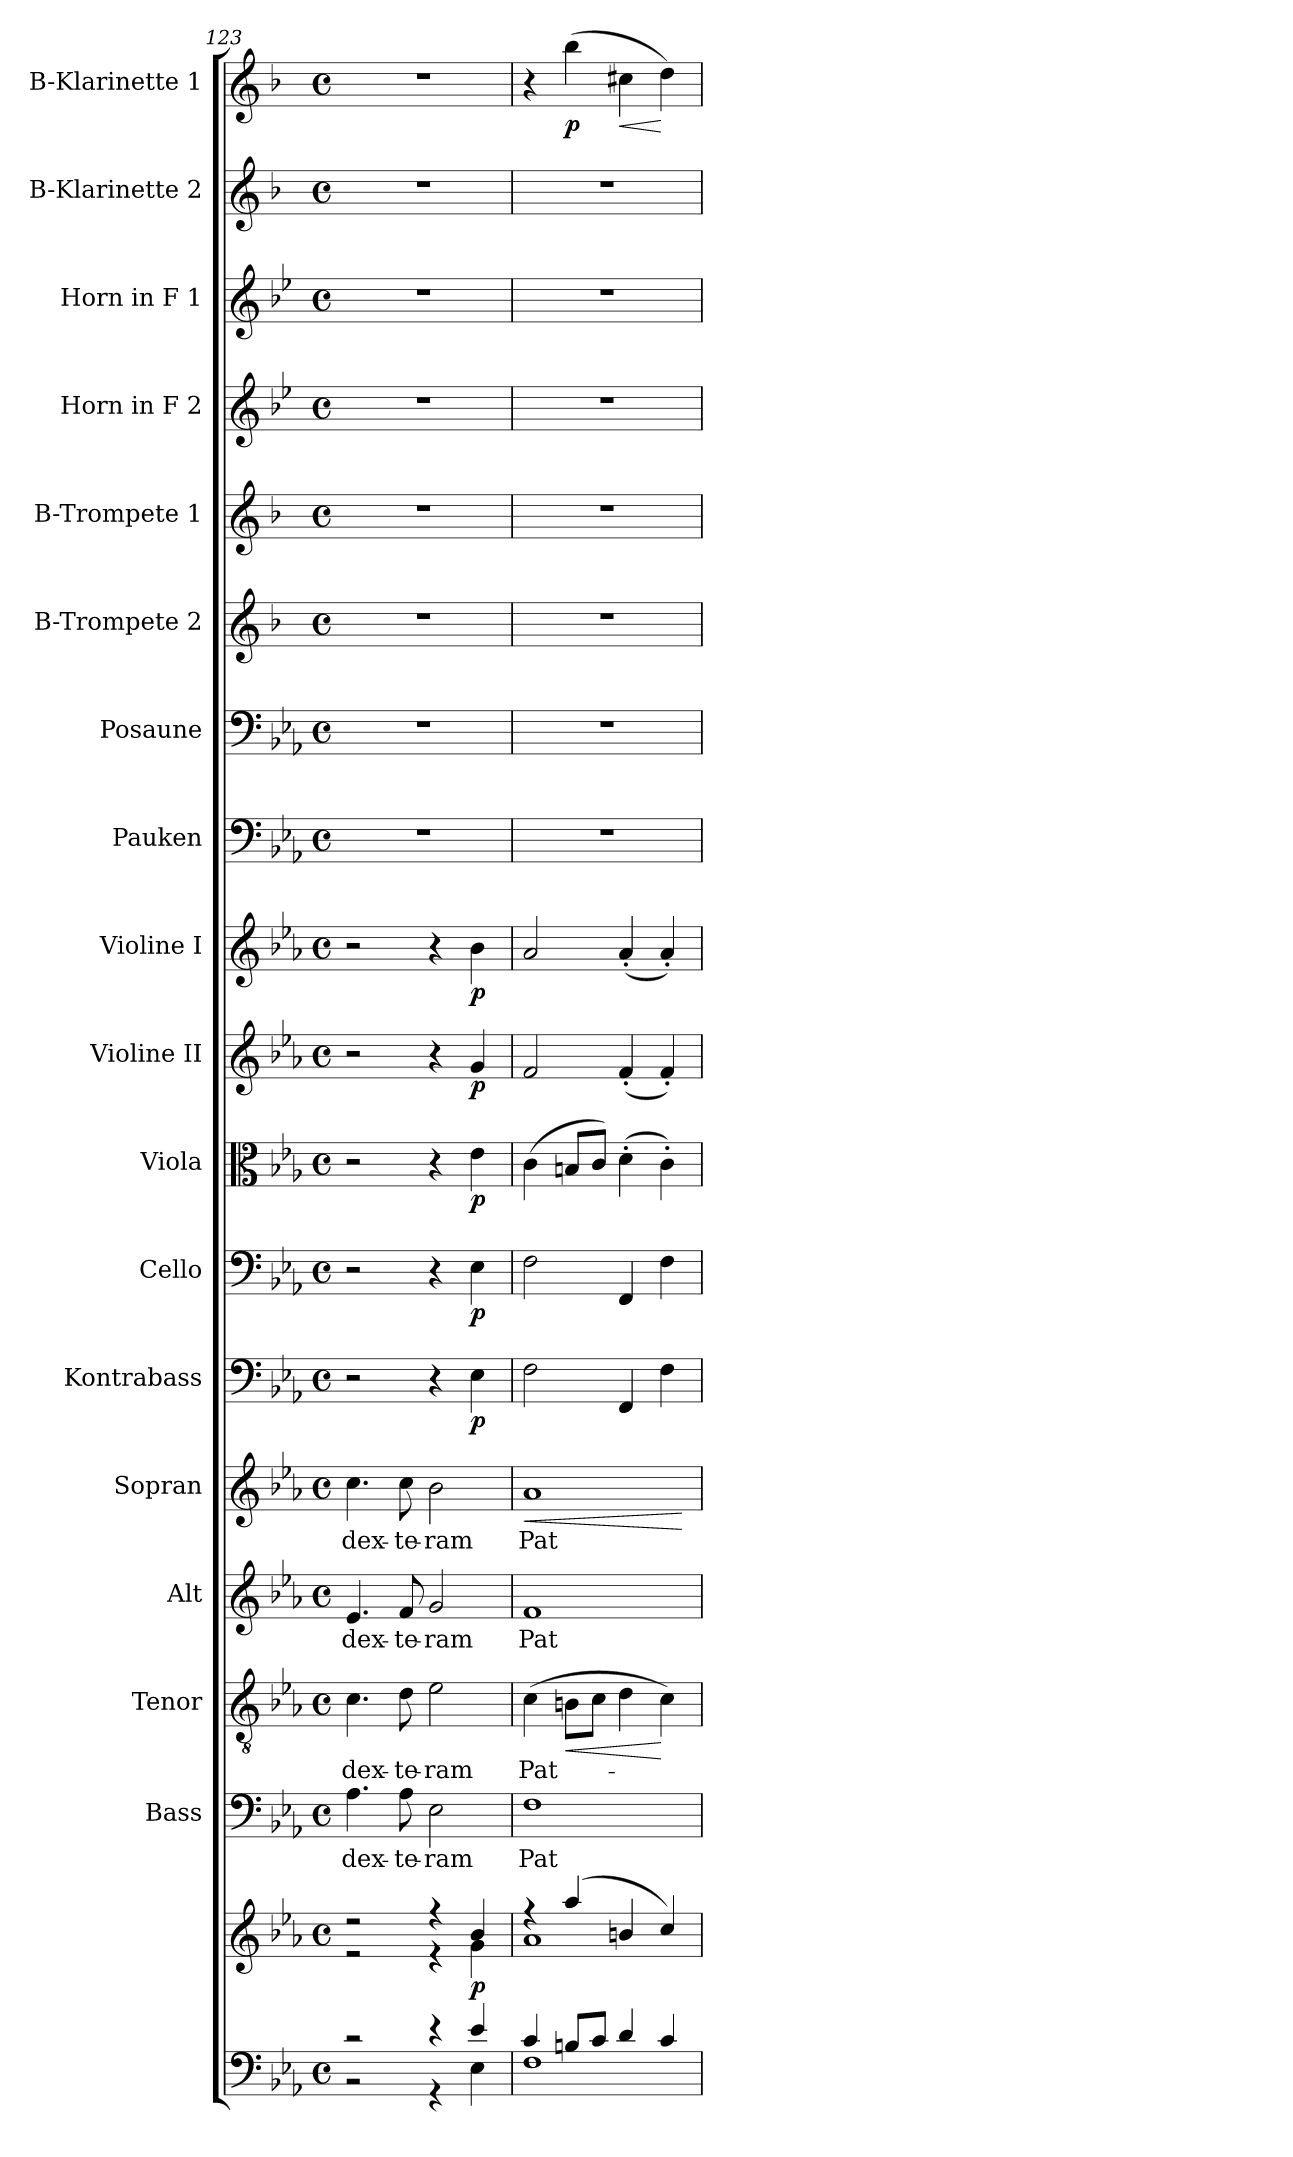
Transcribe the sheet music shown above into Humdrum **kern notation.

**kern	**kern	**dynam	**kern	**text	**kern	**text	**dynam	**kern	**text	**kern	**text	**dynam	**kern	**dynam	**kern	**dynam	**kern	**dynam	**kern	**dynam	**kern	**dynam	**kern	**kern	**kern	**kern	**kern	**kern	**kern	**kern	**dynam
*part18	*part18	*part18	*part17	*part17	*part16	*part16	*part16	*part15	*part15	*part14	*part14	*part14	*part13	*part13	*part12	*part12	*part11	*part11	*part10	*part10	*part9	*part9	*part8	*part7	*part6	*part5	*part4	*part3	*part2	*part1	*part1
*staff19	*staff18	*staff18/19	*staff17	*staff17	*staff16	*staff16	*staff16	*staff15	*staff15	*staff14	*staff14	*staff14	*staff13	*staff13	*staff12	*staff12	*staff11	*staff11	*staff10	*staff10	*staff9	*staff9	*staff8	*staff7	*staff6	*staff5	*staff4	*staff3	*staff2	*staff1	*staff1
*	*	*	*I"Bass	*	*I"Tenor	*	*	*I"Alt	*	*I"Sopran	*	*	*I"Kontrabass	*	*I"Cello	*	*I"Viola	*	*I"Violine II	*	*I"Violine I	*	*I"Pauken	*I"Posaune	*I"B-Trompete 2	*I"B-Trompete 1	*I"Horn in F 2	*I"Horn in F 1	*I"B-Klarinette 2	*I"B-Klarinette 1	*
*	*	*	*I'B.	*	*I'T.	*	*	*I'A.	*	*I'S.	*	*	*I'Kb.	*	*	*	*I'Vla.	*	*I'Vl. II	*	*I'Vl. I	*	*I'Pk.	*I'Pos.	*I'B Trp. 2	*I'B Trp. 1	*	*	*I'B Kl. 2	*I'B Kl. 1	*
*clefF4	*clefG2	*	*clefF4	*	*clefGv2	*	*	*clefG2	*	*clefG2	*	*	*clefF4	*	*clefF4	*	*clefC3	*	*clefG2	*	*clefG2	*	*clefF4	*clefF4	*clefG2	*clefG2	*clefG2	*clefG2	*clefG2	*clefG2	*
*	*	*	*	*	*	*	*	*	*	*	*	*	*ITrd7c12	*	*	*	*	*	*	*	*	*	*	*	*ITrd1c2	*ITrd1c2	*ITrd4c7	*ITrd4c7	*ITrd1c2	*ITrd1c2	*
*k[b-e-a-]	*k[b-e-a-]	*	*k[b-e-a-]	*	*k[b-e-a-]	*	*	*k[b-e-a-]	*	*k[b-e-a-]	*	*	*k[b-e-a-]	*	*k[b-e-a-]	*	*k[b-e-a-]	*	*k[b-e-a-]	*	*k[b-e-a-]	*	*k[b-e-a-]	*k[b-e-a-]	*k[b-e-a-]	*k[b-e-a-]	*k[b-e-a-]	*k[b-e-a-]	*k[b-e-a-]	*k[b-e-a-]	*
*E-:	*E-:	*	*E-:	*	*E-:	*	*	*E-:	*	*E-:	*	*	*E-:	*	*E-:	*	*E-:	*	*E-:	*	*E-:	*	*E-:	*E-:	*E-:	*E-:	*E-:	*E-:	*E-:	*E-:	*
*M4/4	*M4/4	*	*M4/4	*	*M4/4	*	*	*M4/4	*	*M4/4	*	*	*M4/4	*	*M4/4	*	*M4/4	*	*M4/4	*	*M4/4	*	*M4/4	*M4/4	*M4/4	*M4/4	*M4/4	*M4/4	*M4/4	*M4/4	*
*met(c)	*met(c)	*	*met(c)	*	*met(c)	*	*	*met(c)	*	*met(c)	*	*	*met(c)	*	*met(c)	*	*met(c)	*	*met(c)	*	*met(c)	*	*met(c)	*met(c)	*met(c)	*met(c)	*met(c)	*met(c)	*met(c)	*met(c)	*
=123	=123	=123	=123	=123	=123	=123	=123	=123	=123	=123	=123	=123	=123	=123	=123	=123	=123	=123	=123	=123	=123	=123	=123	=123	=123	=123	=123	=123	=123	=123	=123
*^	*^	*	*	*	*	*	*	*	*	*	*	*	*	*	*	*	*	*	*	*	*	*	*	*	*	*	*	*	*	*	*
!	!	!	!	!	!	!LO:LY:b	!	!LO:LY:b	!	!	!LO:LY:b	!	!LO:LY:b	!	!	!	!	!	!	!	!	!	!	!	!	!	!	!	!	!	!	!	!
2r	2r	2r	2r	.	4.A-\	dex-	4.c\	dex-	.	4.e-/	dex-	4.cc\	dex-	.	2r	.	2r	.	2r	.	2r	.	2r	.	1r	1r	1r	1r	1r	1r	1r	1r	.
!	!	!	!	!	!	!LO:LY:b	!	!LO:LY:b	!	!	!LO:LY:b	!	!LO:LY:b	!	!	!	!	!	!	!	!	!	!	!	!	!	!	!	!	!	!	!	!
.	.	.	.	.	8A-\	-te-	8d\	-te-	.	8f/	-te-	8cc\	-te-	.	.	.	.	.	.	.	.	.	.	.	.	.	.	.	.	.	.	.	.
!	!	!	!	!	!	!LO:LY:b	!	!LO:LY:b	!	!	!LO:LY:b	!	!LO:LY:b	!	!	!	!	!	!	!	!	!	!	!	!	!	!	!	!	!	!	!	!
4r	4r	4r	4r	.	2E-\	-ram	2e-\	-ram	.	2g/	-ram	2b-\	-ram	.	4r	.	4r	.	4r	.	4r	.	4r	.	.	.	.	.	.	.	.	.	.
!	!	!	!	!LO:DY:b	!	!	!	!	!	!	!	!	!	!	!	!LO:DY:b	!	!LO:DY:b	!	!LO:DY:b	!	!LO:DY:b	!	!LO:DY:b	!	!	!	!	!	!	!	!	!
4e-/	4E-\	4b-/	4g\	p	.	.	.	.	.	.	.	.	.	.	4EE-\	p	4E-\	p	4e-\	p	4g/	p	4b-\	p	.	.	.	.	.	.	.	.	.
=124	=124	=124	=124	=124	=124	=124	=124	=124	=124	=124	=124	=124	=124	=124	=124	=124	=124	=124	=124	=124	=124	=124	=124	=124	=124	=124	=124	=124	=124	=124	=124	=124	=124
!	!	!	!	!	!	!LO:LY:b	!	!LO:LY:b	!	!	!LO:LY:b	!	!LO:LY:b	!LO:HP:b	!	!	!	!	!	!	!	!	!	!	!	!	!	!	!	!	!	!	!
4c/	1F	4rff	1a-	.	1F	Pat-	(>4c\	Pat-	.	1f	Pat-	1a-	Pat-	<	2FF\	.	2F\	.	(>4c\	.	2f/	.	2a-/	.	1r	1r	1r	1r	1r	1r	1r	4r	.
!	!	!	!	!	!	!	!	!	!LO:HP:b	!	!	!	!	!	!	!	!	!	!	!	!	!	!	!	!	!	!	!	!	!	!	!	!LO:DY:b
8Bn/L	.	(4aa-/	.	.	.	.	8Bn\L	.	<	.	.	.	.	.	.	.	.	.	8Bn/L	.	.	.	.	.	.	.	.	.	.	.	.	(>4aa-\	p
8c/J	.	.	.	.	.	.	8c\J	.	.	.	.	.	.	.	.	.	.	.	8c/J)	.	.	.	.	.	.	.	.	.	.	.	.	.	.
!	!	!	!	!	!	!	!	!	!	!	!	!	!	!	!	!	!	!	!	!	!	!	!	!	!	!	!	!	!	!	!	!	!LO:HP:b
4d/	.	4bn/	.	.	.	.	4d\	.	.	.	.	.	.	.	4FFF/	.	4FF/	.	(>4d'>\	.	(<4f'</	.	(<4a-'</	.	.	.	.	.	.	.	.	4bn\	<
4c/	.	4cc/)	.	.	.	.	4c\)	.	[	.	.	.	.	.	4FF\	.	4F\	.	4c'>\)	.	4f'</)	.	4a-'</)	.	.	.	.	.	.	.	.	4cc\)	[
*v	*v	*	*	*	*	*	*	*	*	*	*	*	*	*	*	*	*	*	*	*	*	*	*	*	*	*	*	*	*	*	*	*	*
*	*v	*v	*	*	*	*	*	*	*	*	*	*	*	*	*	*	*	*	*	*	*	*	*	*	*	*	*	*	*	*	*	*
.	.	.	.	.	.	.	.	.	.	.	.	[	.	.	.	.	.	.	.	.	.	.	.	.	.	.	.	.	.	.	.
=	=	=	=	=	=	=	=	=	=	=	=	=	=	=	=	=	=	=	=	=	=	=	=	=	=	=	=	=	=	=	=
*-	*-	*-	*-	*-	*-	*-	*-	*-	*-	*-	*-	*-	*-	*-	*-	*-	*-	*-	*-	*-	*-	*-	*-	*-	*-	*-	*-	*-	*-	*-	*-
